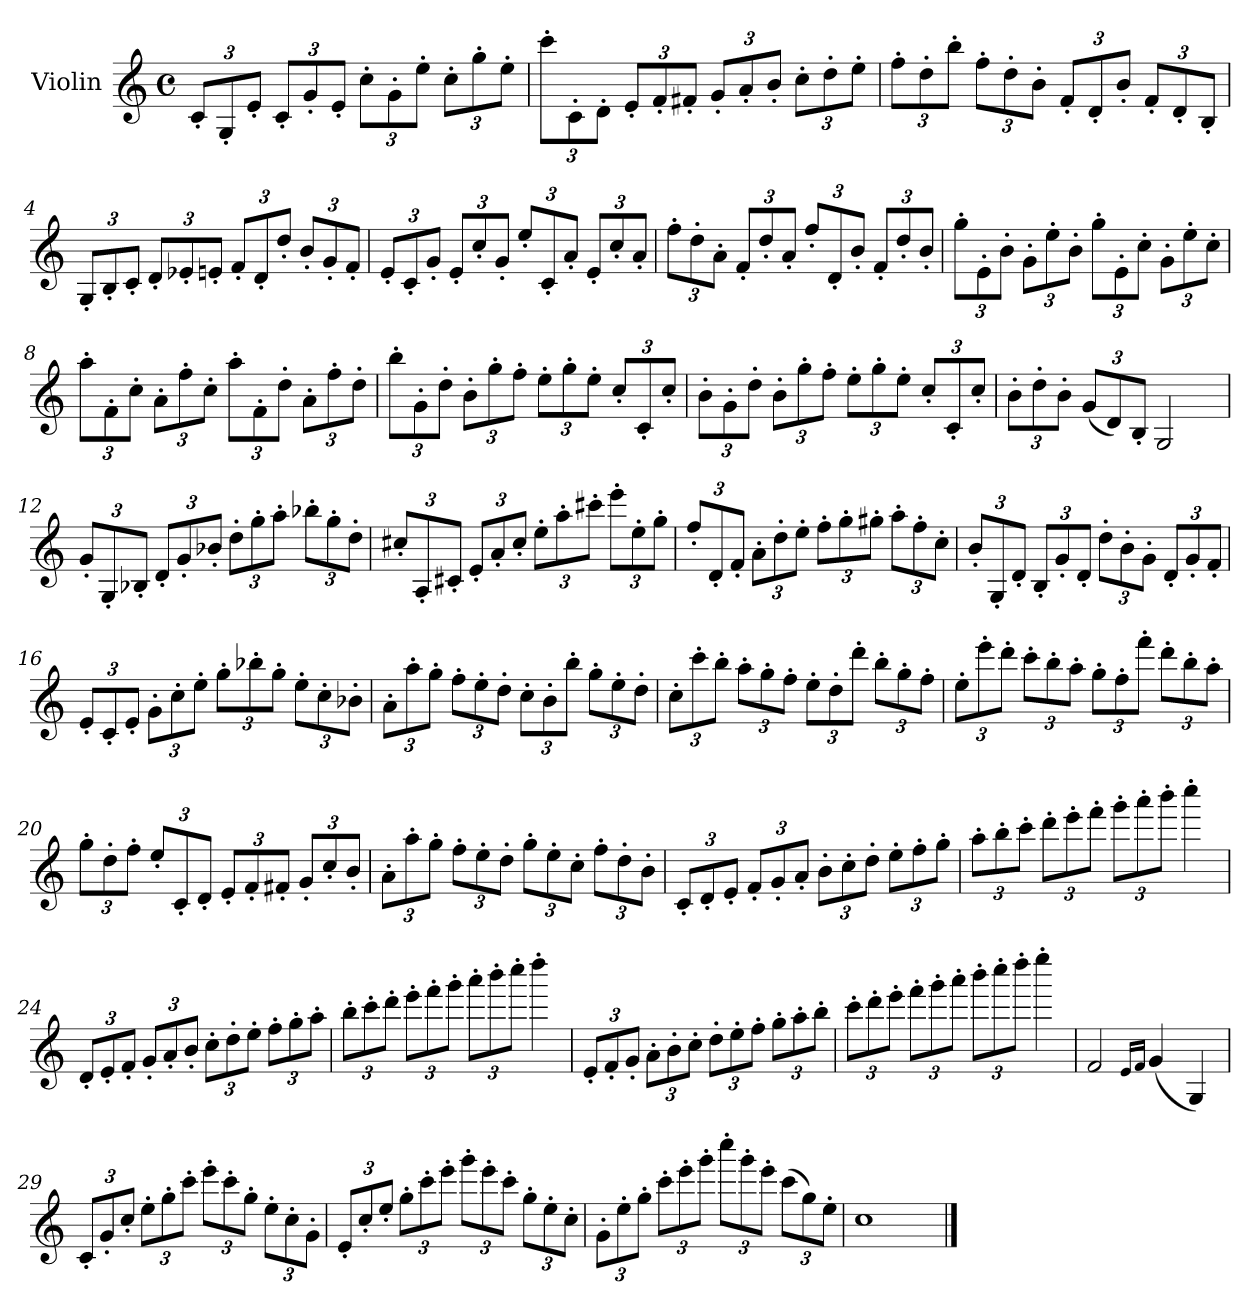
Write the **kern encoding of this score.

**kern
*part1
*staff1
*I"Violin
*I'Vln.
*clefG2
*k[]
*M4/4
*met(c)
*Xbrackettup
=1
12c'/L
12G'/
12e'/J
12c'/L
12g'/
12e'/J
12cc'\L
12g'\
12ee'\J
12cc'\L
12gg'\
12ee'\J
=2
12ccc'\L
12c'\
12d'\J
12e'/L
12f'/
12f#X'/J
12g'/L
12a'/
12b'/J
12cc'\L
12dd'\
12ee'\J
=3
12ff'\L
12dd'\
12bb'\J
12ff'\L
12dd'\
12b'\J
12f'/L
12d'/
12b'/J
12f'/L
12d'/
12B'/J
!!LO:LB:g=z
=4
12G'/L
12B'/
12c'/J
12d'/L
12e-X'/
12en'/J
12f'/L
12d'/
12dd'/J
12b'/L
12g'/
12f'/J
=5
12e'/L
12c'/
12g'/J
12e'/L
12cc'/
12g'/J
12ee'/L
12c'/
12a'/J
12e'/L
12cc'/
12a'/J
=6
12ff'\L
12dd'\
12a'\J
12f'/L
12dd'/
12a'/J
12ff'/L
12d'/
12b'/J
12f'/L
12dd'/
12b'/J
!!LO:LB:g=z
=7
12gg'\L
12e'\
12b'\J
12g'\L
12ee'\
12b'\J
12gg'\L
12e'\
12cc'\J
12g'\L
12ee'\
12cc'\J
=8
12aa'\L
12f'\
12cc'\J
12a'\L
12ff'\
12cc'\J
12aa'\L
12f'\
12dd'\J
12a'\L
12ff'\
12dd'\J
=9
12bb'\L
12g'\
12dd'\J
12b'\L
12gg'\
12ff'\J
12ee'\L
12gg'\
12ee'\J
12cc'/L
12c'/
12cc'/J
!!LO:LB:g=z
=10
12b'\L
12g'\
12dd'\J
12b'\L
12gg'\
12ff'\J
12ee'\L
12gg'\
12ee'\J
12cc'/L
12c'/
12cc'/J
=11
12b'\L
12dd'\
12b'\J
(<12g/L
12d/)
12B'/J
2G/
=12
12g'/L
12G'/
12B-X'/J
12d'/L
12g'/
12b-X'/J
12dd'\L
12gg'\
12aa'\J
12bb-X'\L
12gg'\
12dd'\J
!!LO:LB:g=z
=13
12cc#X'/L
12A'/
12c#X'/J
12e'/L
12a'/
12cc#'/J
12ee'\L
12aa'\
12ccc#X'\J
12eee'\L
12ee'\
12gg'\J
=14
12ff'/L
12d'/
12f'/J
12a'\L
12dd'\
12ee'\J
12ff'\L
12gg'\
12gg#X'\J
12aa'\L
12ff'\
12cc'\J
=15
12b'/L
12G'/
12d'/J
12B'/L
12g'/
12d'/J
12dd'\L
12b'\
12g'\J
12d'/L
12g'/
12f'/J
!!LO:LB:g=z
=16
12e'/L
12c'/
12e'/J
12g'\L
12cc'\
12ee'\J
12gg'\L
12bb-X'\
12gg'\J
12ee'\L
12cc'\
12b-X'\J
=17
12a'\L
12aa'\
12gg'\J
12ff'\L
12ee'\
12dd'\J
12cc'\L
12b'\
12bb'\J
12gg'\L
12ee'\
12dd'\J
=18
12cc'\L
12ccc'\
12bb'\J
12aa'\L
12gg'\
12ff'\J
12ee'\L
12dd'\
12ddd'\J
12bb'\L
12gg'\
12ff'\J
!!LO:LB:g=z
=19
12ee'\L
12eee'\
12ddd'\J
12ccc'\L
12bb'\
12aa'\J
12gg'\L
12ff'\
12fff'\J
12ddd'\L
12bb'\
12aa'\J
=20
12gg'\L
12dd'\
12ff'\J
12ee'/L
12c'/
12d'/J
12e'/L
12f'/
12f#X'/J
12g'/L
12cc'/
12b'/J
=21
12a'\L
12aa'\
12gg'\J
12ff'\L
12ee'\
12dd'\J
12gg'\L
12ee'\
12cc'\J
12ff'\L
12dd'\
12b'\J
!!LO:LB:g=z
=22
12c'/L
12d'/
12e'/J
12f'/L
12g'/
12a'/J
12b'\L
12cc'\
12dd'\J
12ee'\L
12ff'\
12gg'\J
=23
12aa'\L
12bb'\
12ccc'\J
12ddd'\L
12eee'\
12fff'\J
12ggg'\L
12aaa'\
12bbb'\J
4cccc'\
=24
12d'/L
12e'/
12f'/J
12g'/L
12a'/
12b'/J
12cc'\L
12dd'\
12ee'\J
12ff'\L
12gg'\
12aa'\J
!!LO:LB:g=z
=25
12bb'\L
12ccc'\
12ddd'\J
12eee'\L
12fff'\
12ggg'\J
12aaa'\L
12bbb'\
12cccc'\J
4dddd'\
=26
12e'/L
12f'/
12g'/J
12a'\L
12b'\
12cc'\J
12dd'\L
12ee'\
12ff'\J
12gg'\L
12aa'\
12bb'\J
=27
12ccc'\L
12ddd'\
12eee'\J
12fff'\L
12ggg'\
12aaa'\J
12bbb'\L
12cccc'\
12dddd'\J
4eeee'\
=28
2f/
16qe/LL
16qf/JJ
(<4g/
4G/)
!!LO:LB:g=z
=29
12c'/L
12g'/
12cc'/J
12ee'\L
12gg'\
12ccc'\J
12eee'\L
12ccc'\
12gg'\J
12ee'\L
12cc'\
12g'\J
=30
12e'/L
12cc'/
12ee'/J
12gg'\L
12ccc'\
12eee'\J
12ggg'\L
12eee'\
12ccc'\J
12gg'\L
12ee'\
12cc'\J
=31
12g'\L
12ee'\
12gg'\J
12ccc'\L
12eee'\
12ggg'\J
12cccc'\L
12ggg'\
12eee'\J
(>12ccc\L
12gg\)
12ee'\J
=32
1cc
==
*-
